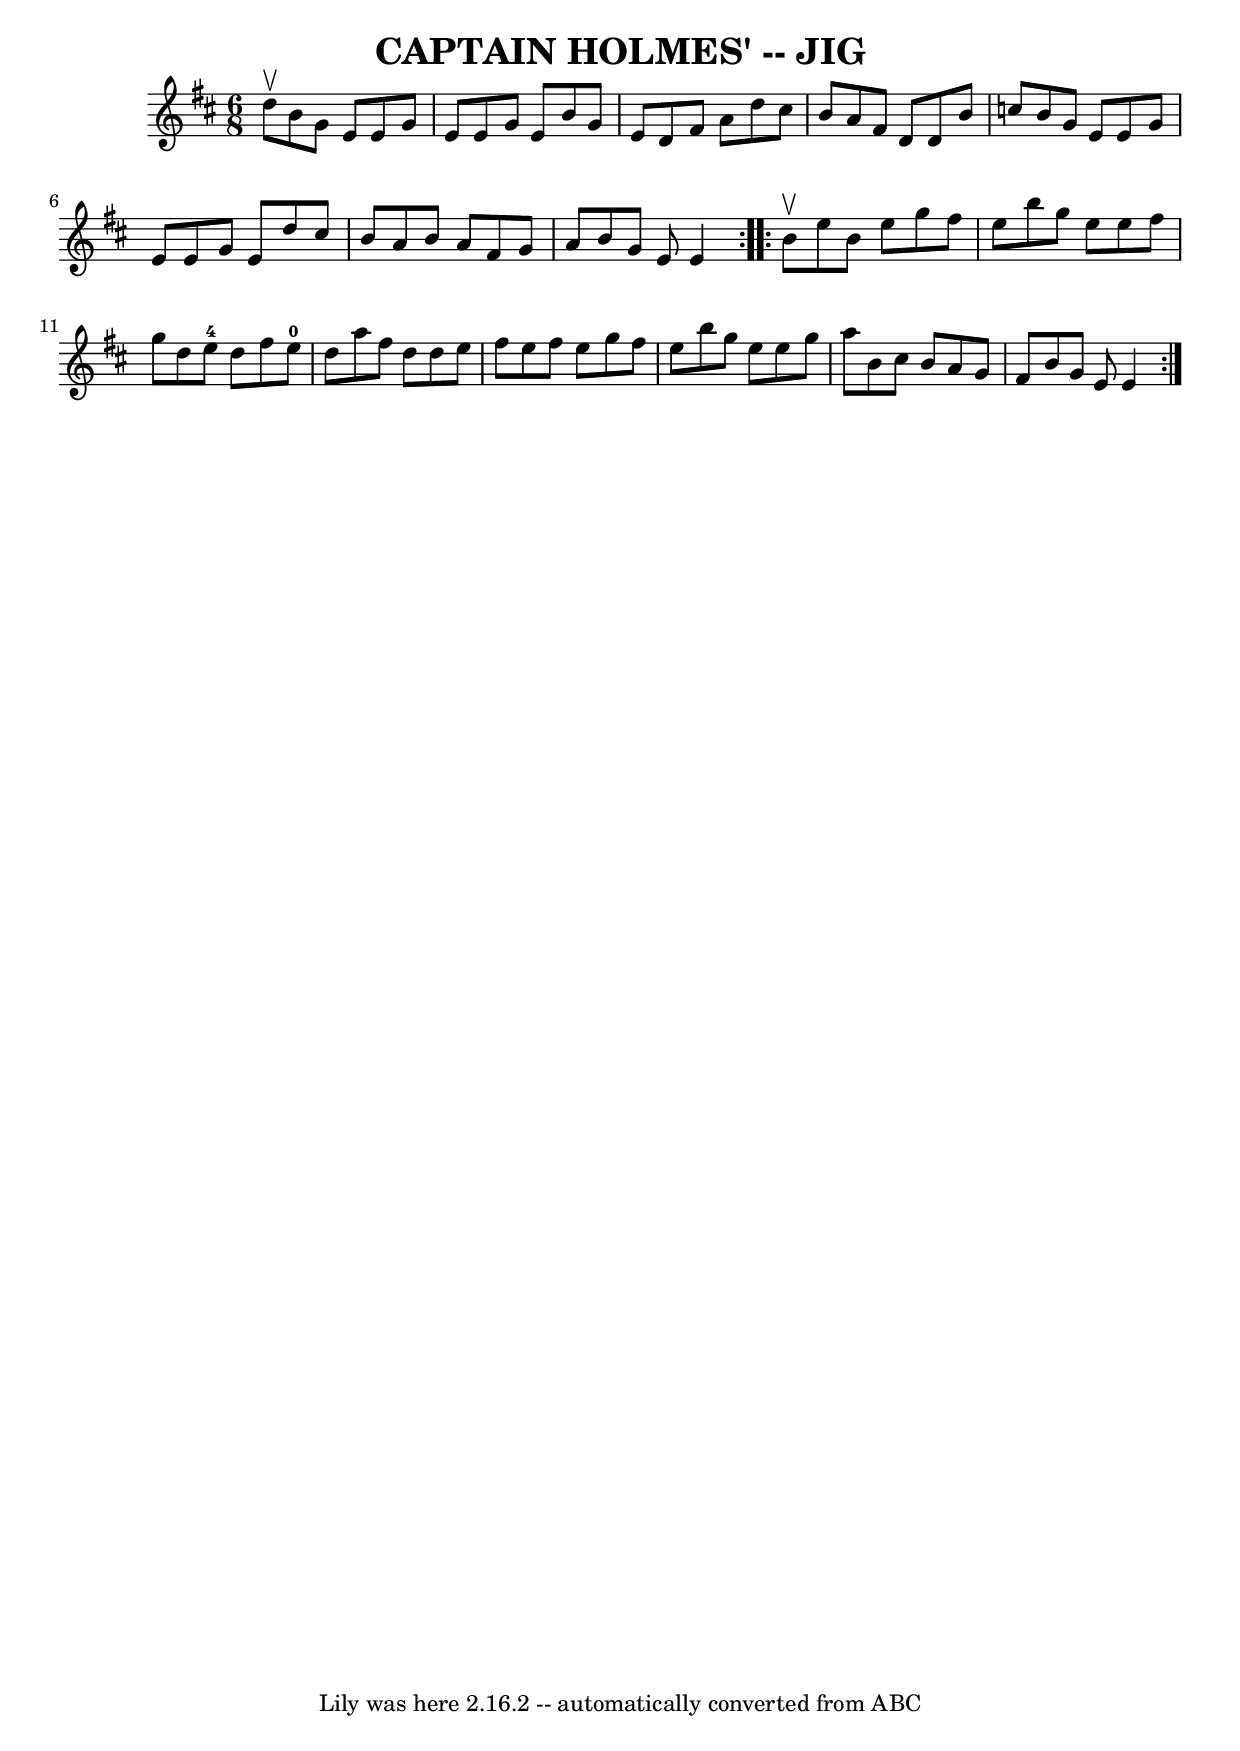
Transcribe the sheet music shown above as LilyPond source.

\version "2.16.2"
\include "Mammoth.ily"
\header {
  %% book = "Ryan's Mammoth Collection of Fiddle Tunes"
  crossRefNumber = "1"
  footnotes = ""
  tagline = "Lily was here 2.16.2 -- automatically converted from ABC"
  title = "CAPTAIN HOLMES' -- JIG"

}
voicedefault =  {



  \repeat volta 2 {

    \time 6/8 
    \key e \dorian
    d''8^\upbow       |
    b'8 g'8 e'8    
    e'8 g'8 e'8    |
    e'8 g'8 e'8 b'8 g'8 e'8    
    |
    d'8 fis'8 a'8 d''8 cis''8 b'8    |
    a'8    
    fis'8 d'8 d'8 b'8 c''8        |
    b'8 g'8 e'8 e'8   
    g'8 e'8    |
    e'8 g'8 e'8 d''8 cis''8 b'8    
    |
    a'8 b'8 a'8 fis'8 g'8 a'8    |
    b'8 g'8    
    e'8 e'4    
  }     
  \repeat volta 2 {
    b'8^\upbow       |
    e''8    
    b'8 e''8 g''8 fis''8 e''8    |
    b''8 g''8 e''8    
    e''8 fis''8 g''8    |
    d''8 e''8-4 d''8 fis''8 e''8 -0 d''8    |
    a''8 fis''8 d''8 d''8 e''8 fis''8      
    |
    e''8 fis''8 e''8 g''8 fis''8 e''8    |
    
    b''8 g''8 e''8 e''8 g''8 a''8    |
    b'8 cis''8 b'8 
    a'8 g'8 fis'8    |
    b'8 g'8 e'8 e'4    
  }   

}

\score{
  <<

    \context Staff="default"
    {
      \voicedefault 
      
    }

  >>
  \layout {
    
  }
  \midi {
  }

}
